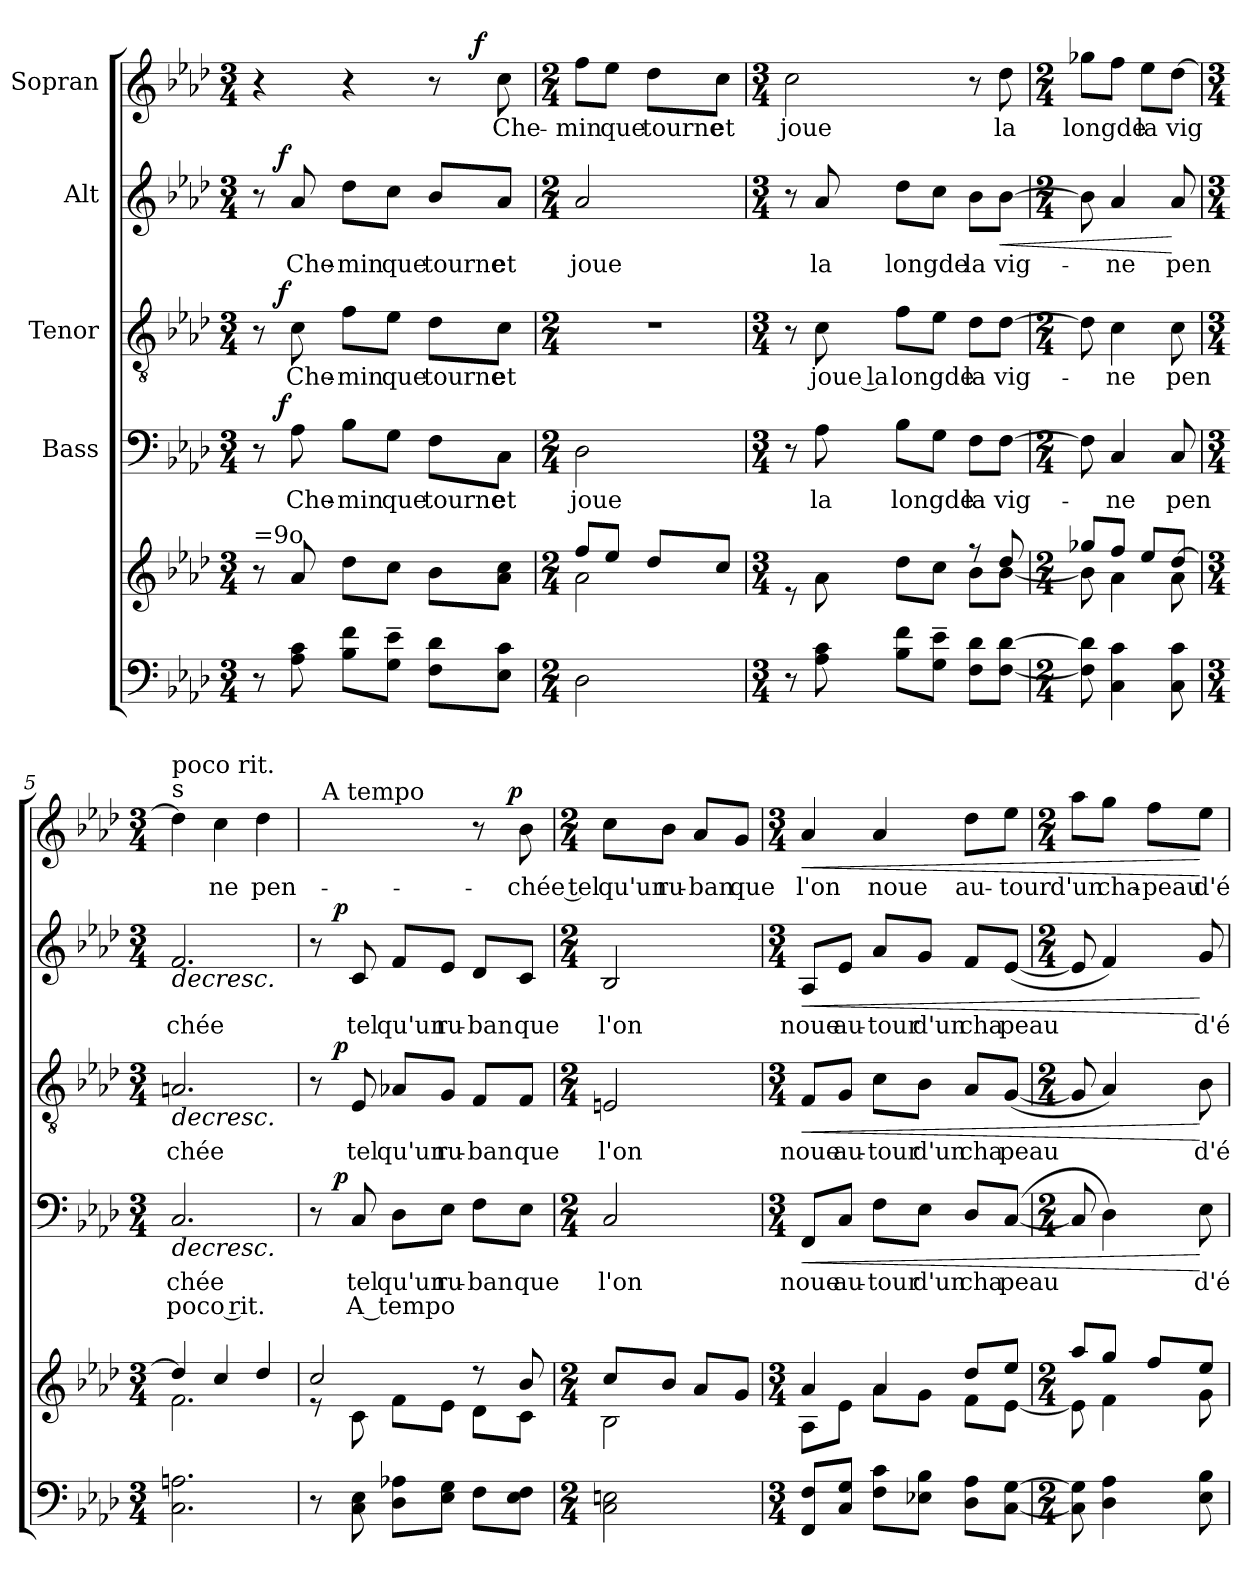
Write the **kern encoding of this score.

**kern	**kern	**kern	**text	**text	**dynam	**kern	**text	**dynam	**kern	**text	**dynam	**kern	**text	**dynam
*part5	*part5	*part4	*part4	*part4	*part4	*part3	*part3	*part3	*part2	*part2	*part2	*part1	*part1	*part1
*staff6	*staff5	*staff4	*staff4	*staff4	*staff4	*staff3	*staff3	*staff3	*staff2	*staff2	*staff2	*staff1	*staff1	*staff1
*	*	*I"Bass	*	*	*	*I"Tenor	*	*	*I"Alt	*	*	*I"Sopran	*	*
*clefF4	*clefG2	*clefF4	*	*	*	*clefGv2	*	*	*clefG2	*	*	*clefG2	*	*
*k[b-e-a-d-]	*k[b-e-a-d-]	*k[b-e-a-d-]	*	*	*	*k[b-e-a-d-]	*	*	*k[b-e-a-d-]	*	*	*k[b-e-a-d-]	*	*
*A-:	*A-:	*A-:	*	*	*	*A-:	*	*	*A-:	*	*	*A-:	*	*
*M3/4	*M3/4	*M3/4	*	*	*	*M3/4	*	*	*M3/4	*	*	*M3/4	*	*
=1	=1	=1	=1	=1	=1	=1	=1	=1	=1	=1	=1	=1	=1	=1
*	*	*^	*	*	*	*^	*	*	*^	*	*	*^	*	*
!	!LO:TX:a:t==9o	!	!	!	!	!	!	!	!	!	!	!	!	!	!	!	!	!
8r	8r	8r	16.ryy	.	.	.	8r	16.ryy	.	.	8r	16.ryy	.	.	4r	2ryy	.	.
!	!	!	!	!	!	!LO:DY:a	!	!	!	!LO:DY:a	!	!	!	!LO:DY:a	!	!	!	!
.	.	.	2ryy	.	.	f	.	2ryy	.	f	.	2ryy	.	f	.	.	.	.
!	!	!	!	!LO:LY:b	!	!	!	!	!LO:LY:b	!	!	!	!LO:LY:b	!	!	!	!	!
8A-\ 8c\	8a-/	8A-\	.	Che-	.	.	8c\	.	Che-	.	8a-/	.	Che-	.	.	.	.	.
!	!	!	!	!LO:LY:b	!	!	!	!	!LO:LY:b	!	!	!	!LO:LY:b	!	!	!	!	!
8B-\ 8f\L	8dd-\L	8B-\L	.	-min	.	.	8f\L	.	-min	.	8dd-\L	.	-min	.	4r	.	.	.
!	!	!	!	!LO:LY:b	!	!	!	!	!LO:LY:b	!	!	!	!LO:LY:b	!	!	!	!	!
8G\~> 8e-\~>J	8cc\J	8G\J	.	que	.	.	8e-\J	.	que	.	8cc\J	.	que	.	.	.	.	.
!	!	!	!	!LO:LY:b	!	!	!	!	!LO:LY:b	!	!	!	!LO:LY:b	!	!	!	!	!
8F\ 8d-\L	8b-\L	8F\L	.	tourne	.	.	8d-\L	.	tourne	.	8b-/L	.	tourne	.	8r	16.ryy	.	.
!	!	!	!	!	!	!	!	!	!	!	!	!	!	!	!	!	!	!LO:DY:a
.	.	.	8ryy	.	.	.	.	8ryy	.	.	.	8ryy	.	.	.	8ryy	.	f
!	!	!	!	!LO:LY:b	!	!	!	!	!LO:LY:b	!	!	!	!LO:LY:b	!	!	!	!LO:LY:b	!
8E-\ 8c\J	8a-\ 8cc\J	8C\J	.	et	.	.	8c\J	.	et	.	8a-/J	.	et	.	8cc\	.	Che-	.
.	.	.	32ryy	.	.	.	.	32ryy	.	.	.	32ryy	.	.	.	32ryy	.	.
*	*	*v	*v	*	*	*	*	*	*	*	*v	*v	*	*	*v	*v	*	*
*	*	*	*	*	*	*v	*v	*	*	*	*	*	*	*	*
=2	=2	=2	=2	=2	=2	=2	=2	=2	=2	=2	=2	=2	=2	=2
*M2/4	*M2/4	*M2/4	*	*	*	*M2/4	*	*	*M2/4	*	*	*M2/4	*	*
*	*	*^	*	*	*	*^	*	*	*^	*	*	*^	*	*
!LO:N:head=open	!	!	!	!LO:LY:b	!	!	!	!	!	!	!	!	!LO:LY:b	!	!	!	!LO:LY:b	!
*	*	*v	*v	*	*	*	*	*	*	*	*v	*v	*	*	*v	*v	*	*
*	*^	*	*	*	*	*v	*v	*	*	*	*	*	*	*	*
2D-\	8ff/L	2a-\	2D-\	joue	.	.	2r	.	.	2a-/	joue	.	8ff\L	-min	.
!	!	!	!	!	!	!	!	!	!	!	!	!	!	!LO:LY:b	!
.	8ee-/J	.	.	.	.	.	.	.	.	.	.	.	8ee-\J	que	.
!	!	!	!	!	!	!	!	!	!	!	!	!	!	!LO:LY:b	!
.	8dd-/L	.	.	.	.	.	.	.	.	.	.	.	8dd-\L	tourne	.
!	!	!	!	!	!	!	!	!	!	!	!	!	!	!LO:LY:b	!
.	8cc/J	.	.	.	.	.	.	.	.	.	.	.	8cc\J	et	.
=3	=3	=3	=3	=3	=3	=3	=3	=3	=3	=3	=3	=3	=3	=3	=3
*M3/4	*M3/4	*	*M3/4	*	*	*	*M3/4	*	*	*M3/4	*	*	*M3/4	*	*
!	!	!	!	!	!	!	!	!	!	!	!	!	!	!LO:LY:b	!
8r	2ryy	8re	8r	.	.	.	8r	.	.	8r	.	.	2cc\	joue	.
!	!	!	!	!LO:LY:b	!	!	!	!LO:LY:b:rj	!	!	!LO:LY:b	!	!	!	!
8A-\ 8c\	.	8a-\	8A-\	la	.	.	8c\	joue la	.	8a-/	la	.	.	.	.
!	!	!	!	!LO:LY:b	!	!	!	!LO:LY:b	!	!	!LO:LY:b	!	!	!	!
8B-\ 8f\L	.	8dd-\L	8B-\L	longde	.	.	8f\L	longde	.	8dd-\L	longde	.	.	.	.
8G\~> 8e-\~>J	.	8cc\J	8G\J	.	.	.	8e-\J	.	.	8cc\J	.	.	.	.	.
!	!	!	!	!LO:LY:b	!	!	!	!LO:LY:b	!	!	!LO:LY:b	!	!	!	!
8F\ 8d-\L	8ree	8b-\L	8F\L	la	.	.	8d-\L	la	.	8b-\L	la	.	8r	.	.
!	!	!	!	!LO:LY:b	!	!	!	!LO:LY:b	!	!	!LO:LY:b	!LO:HP:b	!	!LO:LY:b	!
[<8F\ [>8d-\J	8dd-/	[<8b-\J	[>8F\J	vig-	.	.	[>8d-\J	vig-	.	[>8b-\J	vig-	<	8dd-\	la	.
=4	=4	=4	=4	=4	=4	=4	=4	=4	=4	=4	=4	=4	=4	=4	=4
*M2/4	*M2/4	*	*M2/4	*	*	*	*M2/4	*	*	*M2/4	*	*	*M2/4	*	*
!	!	!	!	!	!	!	!	!	!	!	!	!	!	!LO:LY:b	!
8F\] 8d-\]	8gg-X/L	8b-\]	8F\]	.	.	.	8d-\]	.	.	8b-\]	.	.	8gg-X\L	longde	.
!	!	!	!	!LO:LY:b	!	!	!	!LO:LY:b	!	!	!LO:LY:b	!	!	!	!
4C\ 4c\	8ff/J	4a-\	4C/	-ne	.	.	4c\	-ne	.	4a-/	-ne	.	8ff\J	.	.
!	!	!	!	!	!	!	!	!	!	!	!	!	!	!LO:LY:b	!
.	8ee-/L	.	.	.	.	.	.	.	.	.	.	.	8ee-\L	la	.
!	!	!	!	!LO:LY:b	!	!	!	!LO:LY:b	!	!	!LO:LY:b	!	!	!LO:LY:b	!
8C\ 8c\	[<8dd-/J	8a-\	8C/	pen	.	.	8c\	pen	.	8a-/	pen	[	[<8dd-\J	vig	.
!!LO:LB:g=z
=5	=5	=5	=5	=5	=5	=5	=5	=5	=5	=5	=5	=5	=5	=5	=5
*M3/4	*M3/4	*	*M3/4	*	*	*	*M3/4	*	*	*M3/4	*	*	*M3/4	*	*
!	!	!	!	!	!	!	!	!	!	!	!	!	!LO:TX:a:t=s	!	!
!	!	!	!	!	!	!	!	!	!	!	!	!	!LO:TX:a:t=poco rit.	!	!
!	!	!	!	!LO:LY:b	!LO:LY:b	!LO:HP:b	!	!LO:LY:b	!LO:HP:b	!	!LO:LY:b	!LO:HP:b	!	!	!
2.C\ 2.An\	4dd-/]	2.f\	2.C/	chée	poco rit.	>	2.An/	chée	>	2.f/	chée	>	4dd-\]	.	.
!	!	!	!	!	!	!	!	!	!	!	!	!	!	!LO:LY:b	!
.	4cc/	.	.	.	.	.	.	.	.	.	.	.	4cc\	ne	.
!	!	!	!	!	!	!	!	!	!	!	!	!	!	!LO:LY:b	!
.	4dd-/	.	.	.	.	.	.	.	.	.	.	.	4dd-\	pen-	.
=6	=6	=6	=6	=6	=6	=6	=6	=6	=6	=6	=6	=6	=6	=6	=6
*	*	*	*^	*	*	*	*^	*	*	*^	*	*	*^	*	*
*	*	*	*	*	*	*	*	*	*	*	*	*	*	*	*	*	*^	*	*
8r	2cc/	8re	8r	16ryy	.	.	.	8r	16ryy	.	.	8r	16ryy	.	.	2ryy	2ryy	32ryy	.	.
!	!	!	!	!	!	!	!	!	!	!	!	!	!	!	!	!	!	!LO:TX:a:t=A tempo	!	!
.	.	.	.	.	.	.	.	.	.	.	.	.	.	.	.	.	.	2ryy	.	.
!	!	!	!	!	!	!	!LO:DY:a	!	!	!	!LO:DY:a	!	!	!	!LO:DY:a	!	!	!	!	!
.	.	.	.	2ryy	.	.	p	.	2ryy	.	p	.	2ryy	.	p	.	.	.	.	.
!	!	!	!	!	!LO:LY:b	!LO:LY:b	!	!	!	!LO:LY:b	!	!	!	!LO:LY:b	!	!	!	!	!	!
8C\ 8E-\	.	8c\	8C/	.	tel	A tempo	]	8E-/	.	tel	]	8c/	.	tel	]	.	.	.	.	.
!	!	!	!	!	!LO:LY:b	!	!	!	!	!LO:LY:b	!	!	!	!LO:LY:b	!	!	!	!	!	!
8D-\ 8A-X\L	.	8f\L	8D-\L	.	qu'un	.	.	8A-X/L	.	qu'un	.	8f/L	.	qu'un	.	.	.	.	.	.
!	!	!	!	!	!LO:LY:b	!	!	!	!	!LO:LY:b	!	!	!	!LO:LY:b	!	!	!	!	!	!
8E-\ 8G\J	.	8e-\J	8E-\J	.	ru-	.	.	8G/J	.	ru-	.	8e-/J	.	ru-	.	.	.	.	.	.
!	!	!	!	!	!LO:LY:b	!	!	!	!	!LO:LY:b	!	!	!	!LO:LY:b	!	!	!	!	!	!
8F\L	8rdd	8d-\L	8F\L	.	-ban	.	.	8F/L	.	-ban	.	8d-/L	.	-ban	.	8r	16.ryy	.	.	.
.	.	.	.	.	.	.	.	.	.	.	.	.	.	.	.	.	.	8..ryy	.	.
.	.	.	.	8.ryy	.	.	.	.	8.ryy	.	.	.	8.ryy	.	.	.	.	.	.	.
!	!	!	!	!	!	!	!	!	!	!	!	!	!	!	!	!	!	!	!	!LO:DY:a
.	.	.	.	.	.	.	.	.	.	.	.	.	.	.	.	.	8ryy	.	.	p
!	!	!	!	!	!LO:LY:b	!	!	!	!	!LO:LY:b	!	!	!	!LO:LY:b	!	!	!	!	!LO:LY:b:rj	!
8E-\ 8F\J	8b-/	8c\J	8E-\J	.	que	.	.	8F/J	.	que	.	8c/J	.	que	.	8b-\	.	.	-chée tel	.
.	.	.	.	.	.	.	.	.	.	.	.	.	.	.	.	.	32ryy	.	.	.
*	*	*	*v	*v	*	*	*	*	*	*	*	*v	*v	*	*	*v	*v	*v	*	*
*	*	*	*	*	*	*	*v	*v	*	*	*	*	*	*	*	*
=7	=7	=7	=7	=7	=7	=7	=7	=7	=7	=7	=7	=7	=7	=7	=7
*M2/4	*M2/4	*	*M2/4	*	*	*	*M2/4	*	*	*M2/4	*	*	*M2/4	*	*
*	*	*	*^	*	*	*	*^	*	*	*^	*	*	*^	*	*
*	*	*	*	*	*	*	*	*	*	*	*	*	*	*	*	*	*^	*	*
!	!	!	!	!	!LO:LY:b	!	!	!	!	!LO:LY:b	!	!	!	!LO:LY:b	!	!	!	!	!LO:LY:b	!
*	*	*	*v	*v	*	*	*	*	*	*	*	*v	*v	*	*	*v	*v	*v	*	*
*	*	*	*	*	*	*	*v	*v	*	*	*	*	*	*	*	*
2C\ 2En\	8cc/L	2B-\	2C/	l'on	.	.	2En/	l'on	.	2B-/	l'on	.	8cc\L	qu'un	.
!	!	!	!	!	!	!	!	!	!	!	!	!	!	!LO:LY:b	!
.	8b-/J	.	.	.	.	.	.	.	.	.	.	.	8b-\J	ru-	.
!	!	!	!	!	!	!	!	!	!	!	!	!	!	!LO:LY:b	!
.	8a-/L	.	.	.	.	.	.	.	.	.	.	.	8a-/L	-ban	.
!	!	!	!	!	!	!	!	!	!	!	!	!	!	!LO:LY:b	!
.	8g/J	.	.	.	.	.	.	.	.	.	.	.	8g/J	que	.
=8	=8	=8	=8	=8	=8	=8	=8	=8	=8	=8	=8	=8	=8	=8	=8
*M3/4	*M3/4	*	*M3/4	*	*	*	*M3/4	*	*	*M3/4	*	*	*M3/4	*	*
!	!	!	!	!LO:LY:b	!	!LO:HP:b	!	!LO:LY:b	!LO:HP:b	!	!LO:LY:b	!LO:HP:b	!	!LO:LY:b	!LO:HP:b
8FF/ 8F/L	4a-/	8A-\L	8FF/L	noue	.	<	8F/L	noue	<	8A-/L	noue	<	4a-/	l'on	<
!	!	!	!	!LO:LY:b	!	!	!	!LO:LY:b	!	!	!LO:LY:b	!	!	!	!
8C/ 8G/J	.	8e-\J	8C/J	au-	.	.	8G/J	au-	.	8e-/J	au-	.	.	.	.
!	!	!	!	!LO:LY:b	!	!	!	!LO:LY:b	!	!	!LO:LY:b	!	!	!LO:LY:b	!
8F\ 8c\L	4a-/	8a-\L	8F\L	-tour	.	.	8c\L	-tour	.	8a-/L	-tour	.	4a-/	noue	.
!	!	!	!	!LO:LY:b	!	!	!	!LO:LY:b	!	!	!LO:LY:b	!	!	!	!
8E-X\ 8B-\J	.	8g\J	8E-\J	d'un	.	.	8B-\J	d'un	.	8g/J	d'un	.	.	.	.
!	!	!	!	!LO:LY:b	!	!	!	!LO:LY:b	!	!	!LO:LY:b	!	!	!LO:LY:b	!
8D-\ 8A-\L	8dd-/L	8f\L	8D-/L	cha	.	.	8A-/L	cha	.	8f/L	cha	.	8dd-\L	au-	.
!	!	!	!	!LO:LY:b	!	!	!	!LO:LY:b	!	!	!LO:LY:b	!	!	!LO:LY:b	!
[<8C\ [>8G\J	8ee-/J	[<8e-\J	(<[<8C/J	peau	.	.	(<[<8G/J	peau	.	(<[<8e-/J	peau	.	8ee-\J	-tour	.
=9	=9	=9	=9	=9	=9	=9	=9	=9	=9	=9	=9	=9	=9	=9	=9
*M2/4	*M2/4	*	*M2/4	*	*	*	*M2/4	*	*	*M2/4	*	*	*M2/4	*	*
!	!	!	!	!	!	!	!	!	!	!	!	!	!	!LO:LY:b	!
8C\] 8G\]	8aa-/L	8e-\]	8C/]	.	.	.	8G/]	.	.	8e-/]	.	.	8aa-\L	d'un	.
!	!	!	!	!	!	!	!	!	!	!	!	!	!	!LO:LY:b	!
4D-\ 4A-\	8gg/J	4f\	4D-\)	.	.	.	4A-/)	.	.	4f/)	.	.	8gg\J	cha-	.
!	!	!	!	!	!	!	!	!	!	!	!	!	!	!LO:LY:b	!
.	8ff/L	.	.	.	.	.	.	.	.	.	.	.	8ff\L	-peau	.
!	!	!	!	!LO:LY:b	!	!	!	!LO:LY:b	!	!	!LO:LY:b	!	!	!LO:LY:b	!
8E-\ 8B-\	8ee-/J	8g\	8E-\	d'é	.	[	8B-\	d'é	[	8g/	d'é	[	8ee-\J	d'é-	[
*	*v	*v	*	*	*	*	*	*	*	*	*	*	*	*	*
=	=	=	=	=	=	=	=	=	=	=	=	=	=	=
*-	*-	*-	*-	*-	*-	*-	*-	*-	*-	*-	*-	*-	*-	*-
